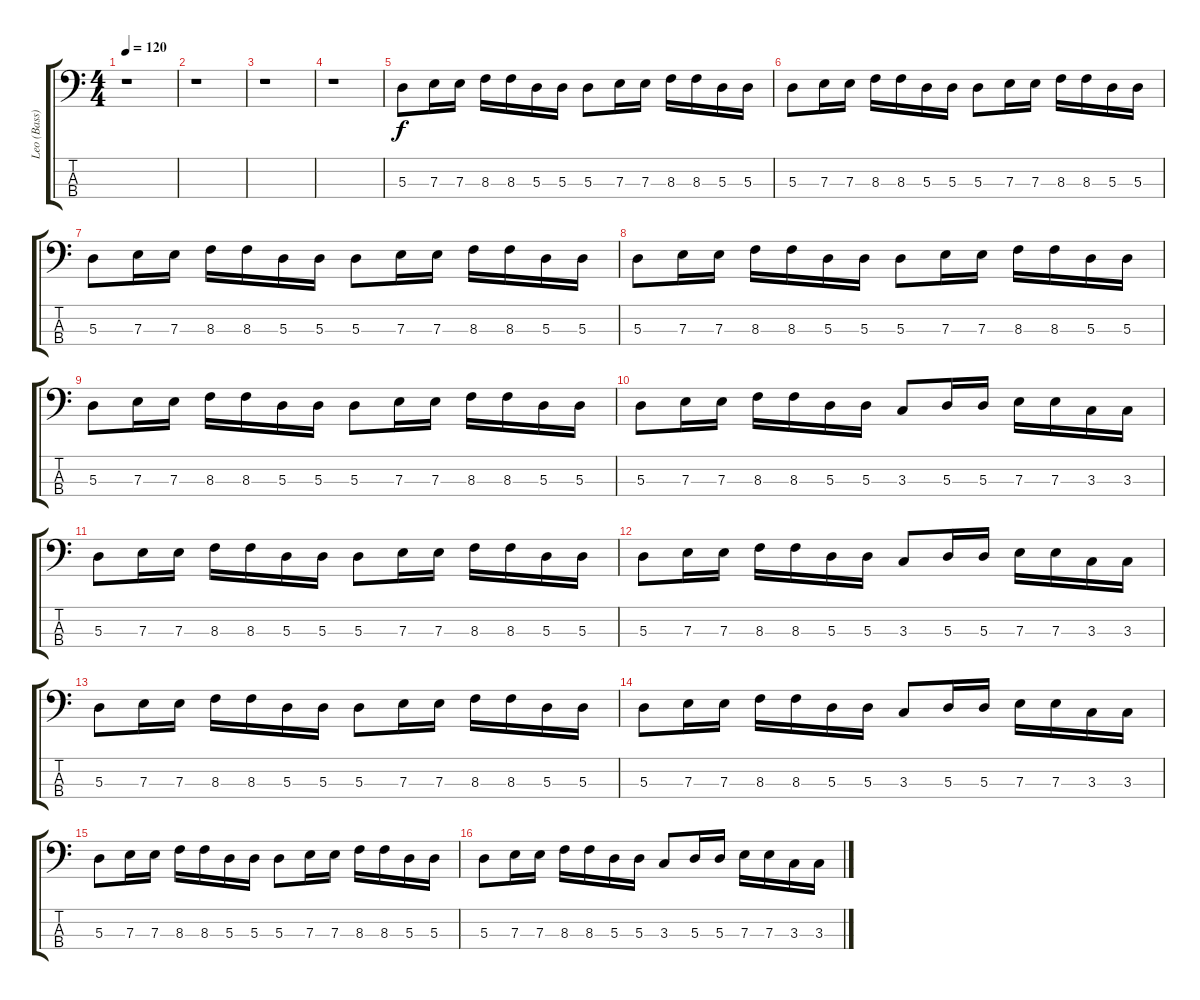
\track ("Leo (Bass)" "Leo (Bass)") {instrument electricbassfinger}
\staff {score tabs}
\tuning (G2 D2 A1 E1) {hide}
\ts (4 4)
\tempo 120
\clef f4
\ks c
r.1{dy f instrument electricbassfinger} |
r.1 |
r.1 |
r.1 |
5.3.8 7.3.16 7.3.16 8.3.16 8.3.16 5.3.16 5.3.16 5.3.8 7.3.16 7.3.16 8.3.16 8.3.16 5.3.16 5.3.16 |
5.3.8 7.3.16 7.3.16 8.3.16 8.3.16 5.3.16 5.3.16 5.3.8 7.3.16 7.3.16 8.3.16 8.3.16 5.3.16 5.3.16 |
5.3.8 7.3.16 7.3.16 8.3.16 8.3.16 5.3.16 5.3.16 5.3.8 7.3.16 7.3.16 8.3.16 8.3.16 5.3.16 5.3.16 |
5.3.8 7.3.16 7.3.16 8.3.16 8.3.16 5.3.16 5.3.16 5.3.8 7.3.16 7.3.16 8.3.16 8.3.16 5.3.16 5.3.16 |
5.3.8 7.3.16 7.3.16 8.3.16 8.3.16 5.3.16 5.3.16 5.3.8 7.3.16 7.3.16 8.3.16 8.3.16 5.3.16 5.3.16 |
5.3.8 7.3.16 7.3.16 8.3.16 8.3.16 5.3.16 5.3.16 3.3.8 5.3.16 5.3.16 7.3.16 7.3.16 3.3.16 3.3.16 |
5.3.8 7.3.16 7.3.16 8.3.16 8.3.16 5.3.16 5.3.16 5.3.8 7.3.16 7.3.16 8.3.16 8.3.16 5.3.16 5.3.16 |
5.3.8 7.3.16 7.3.16 8.3.16 8.3.16 5.3.16 5.3.16 3.3.8 5.3.16 5.3.16 7.3.16 7.3.16 3.3.16 3.3.16 |
5.3.8 7.3.16 7.3.16 8.3.16 8.3.16 5.3.16 5.3.16 5.3.8 7.3.16 7.3.16 8.3.16 8.3.16 5.3.16 5.3.16 |
5.3.8 7.3.16 7.3.16 8.3.16 8.3.16 5.3.16 5.3.16 3.3.8 5.3.16 5.3.16 7.3.16 7.3.16 3.3.16 3.3.16 |
5.3.8 7.3.16 7.3.16 8.3.16 8.3.16 5.3.16 5.3.16 5.3.8 7.3.16 7.3.16 8.3.16 8.3.16 5.3.16 5.3.16 |
5.3.8 7.3.16 7.3.16 8.3.16 8.3.16 5.3.16 5.3.16 3.3.8 5.3.16 5.3.16 7.3.16 7.3.16 3.3.16 3.3.16
